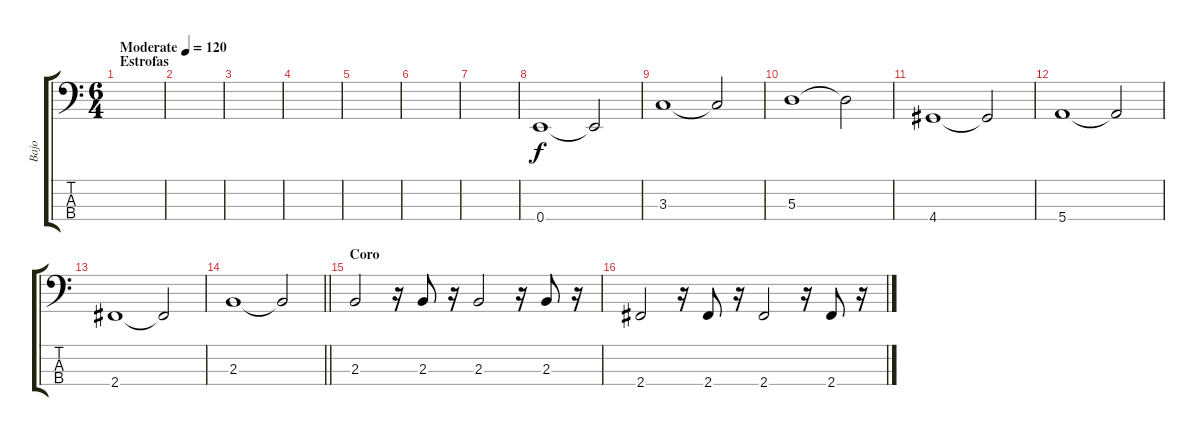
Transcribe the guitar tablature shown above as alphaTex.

\track ("Bajo" "Bajo") {instrument electricbassfinger}
\staff {score tabs}
\tuning (G2 D2 A1 E1) {hide}
\ts (6 4)
\section ("" "Estrofas")
\tempo (120 "Moderate")
\clef f4
\ks c
|
|
|
|
|
|
|
0.4.1 0.4{t}.2 |
3.3.1 3.3{t}.2 |
5.3.1 5.3{t}.2 |
4.4.1 4.4{t}.2 |
5.4.1 5.4{t}.2 |
2.4.1 2.4{t}.2 |
\barLineRight lightlight
2.3.1 2.3{t}.2 |
\section ("" "Coro")
2.3.2 r.16 2.3.8 r.16 2.3.2 r.16 2.3.8 r.16 |
2.4.2 r.16 2.4.8 r.16 2.4.2 r.16 2.4.8 r.16
